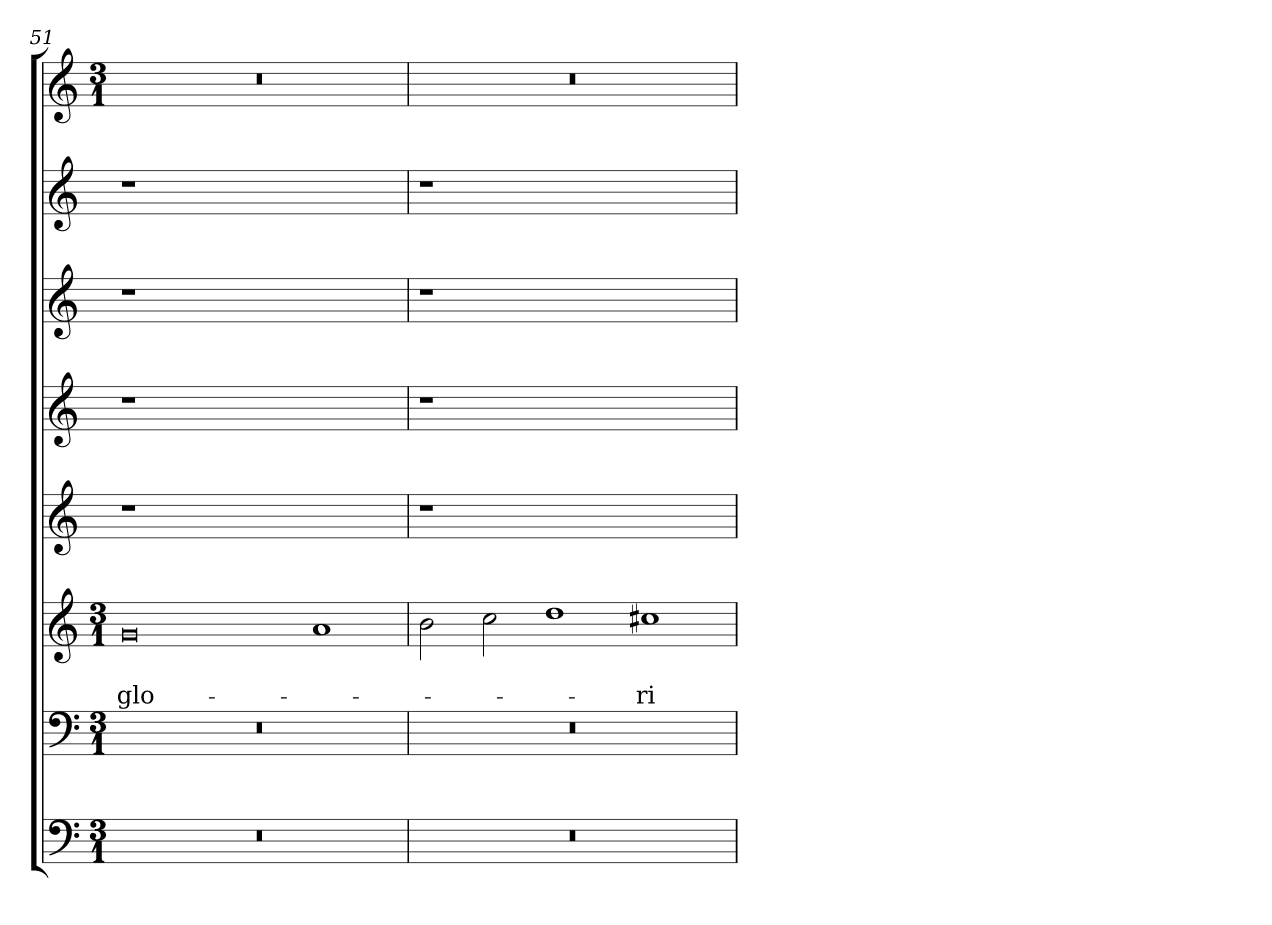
**kern	**kern	**kern	**text	**text	**kern	**kern	**kern	**kern	**kern
*part8	*part7	*part6	*part6	*part6	*part5	*part4	*part3	*part2	*part1
*staff8	*staff7	*staff6	*staff6	*staff6	*staff5	*staff4	*staff3	*staff2	*staff1
*clefF4	*clefF4	*clefG2	*	*	*clefG2	*clefG2	*clefG2	*clefG2	*clefG2
*k[]	*k[]	*k[]	*	*	*k[]	*k[]	*k[]	*k[]	*k[]
*C:	*C:	*C:	*	*	*C:	*C:	*C:	*C:	*C:
*M3/1	*M3/1	*M3/1	*	*	*	*	*	*	*M3/1
=51	=51	=51	=51	=51	=51	=51	=51	=51	=51
!	!	!	!	!LO:LY:b	!	!	!	!	!
0.r	0.r	0g	.	glo-	1r	1r	1r	1r	0.r
.	.	.	.	.	0ryy	0ryy	0ryy	0ryy	.
.	.	1a	.	.	.	.	.	.	.
=52	=52	=52	=52	=52	=52	=52	=52	=52	=52
0.r	0.r	2b\	.	.	1r	1r	1r	1r	0.r
.	.	2cc\	.	.	.	.	.	.	.
.	.	1dd	.	.	0ryy	0ryy	0ryy	0ryy	.
!	!	!	!	!LO:LY:b	!	!	!	!	!
.	.	1cc#X	.	-ri-	.	.	.	.	.
=	=	=	=	=	=	=	=	=	=
*-	*-	*-	*-	*-	*-	*-	*-	*-	*-
